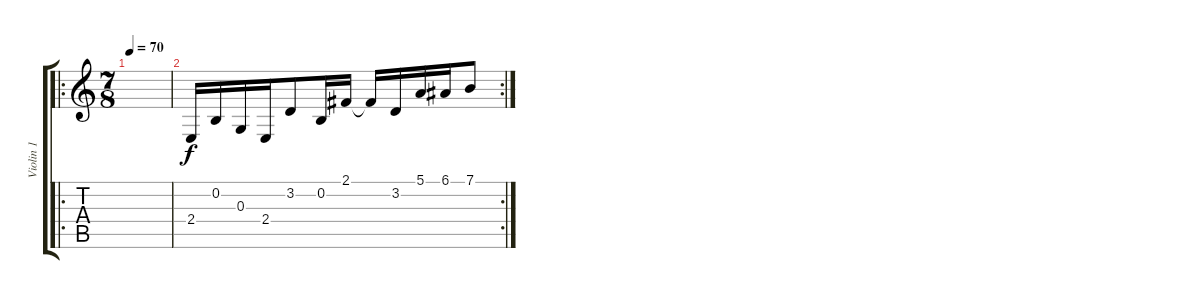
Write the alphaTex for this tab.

\track ("Violin 1" "Violin 1") {instrument violin}
\staff {score tabs}
\tuning (E4 B3 G3 D3 A2 E2) {hide}
\ro
\ts (7 8)
\tempo 70
\clef g2
\ks c
|
\rc 2
2.4.16 0.2.16 0.3.16 2.4.16 3.2.8 0.2.16 2.1.16 2.1{t}.16 3.2.16 5.1.16 6.1.16 7.1.8
